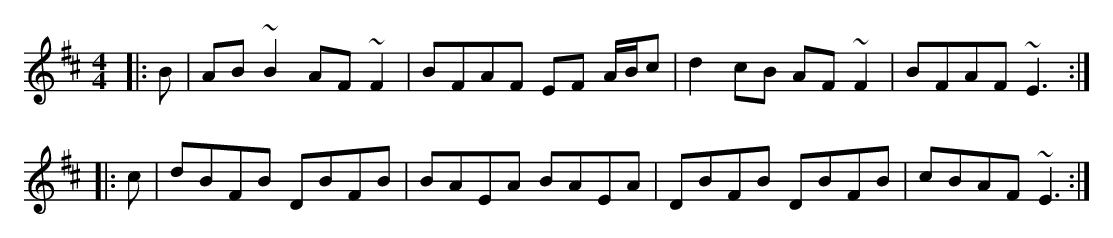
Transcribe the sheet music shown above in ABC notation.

X:1
M:4/4
K:D
|:B|AB~B2 AF~F2|BFAF EF A/B/c|d2cB AF~F2|BFAF ~E3:|
|:c|dBFB DBFB|BAEA BAEA|DBFB DBFB|cBAF ~E3:|
